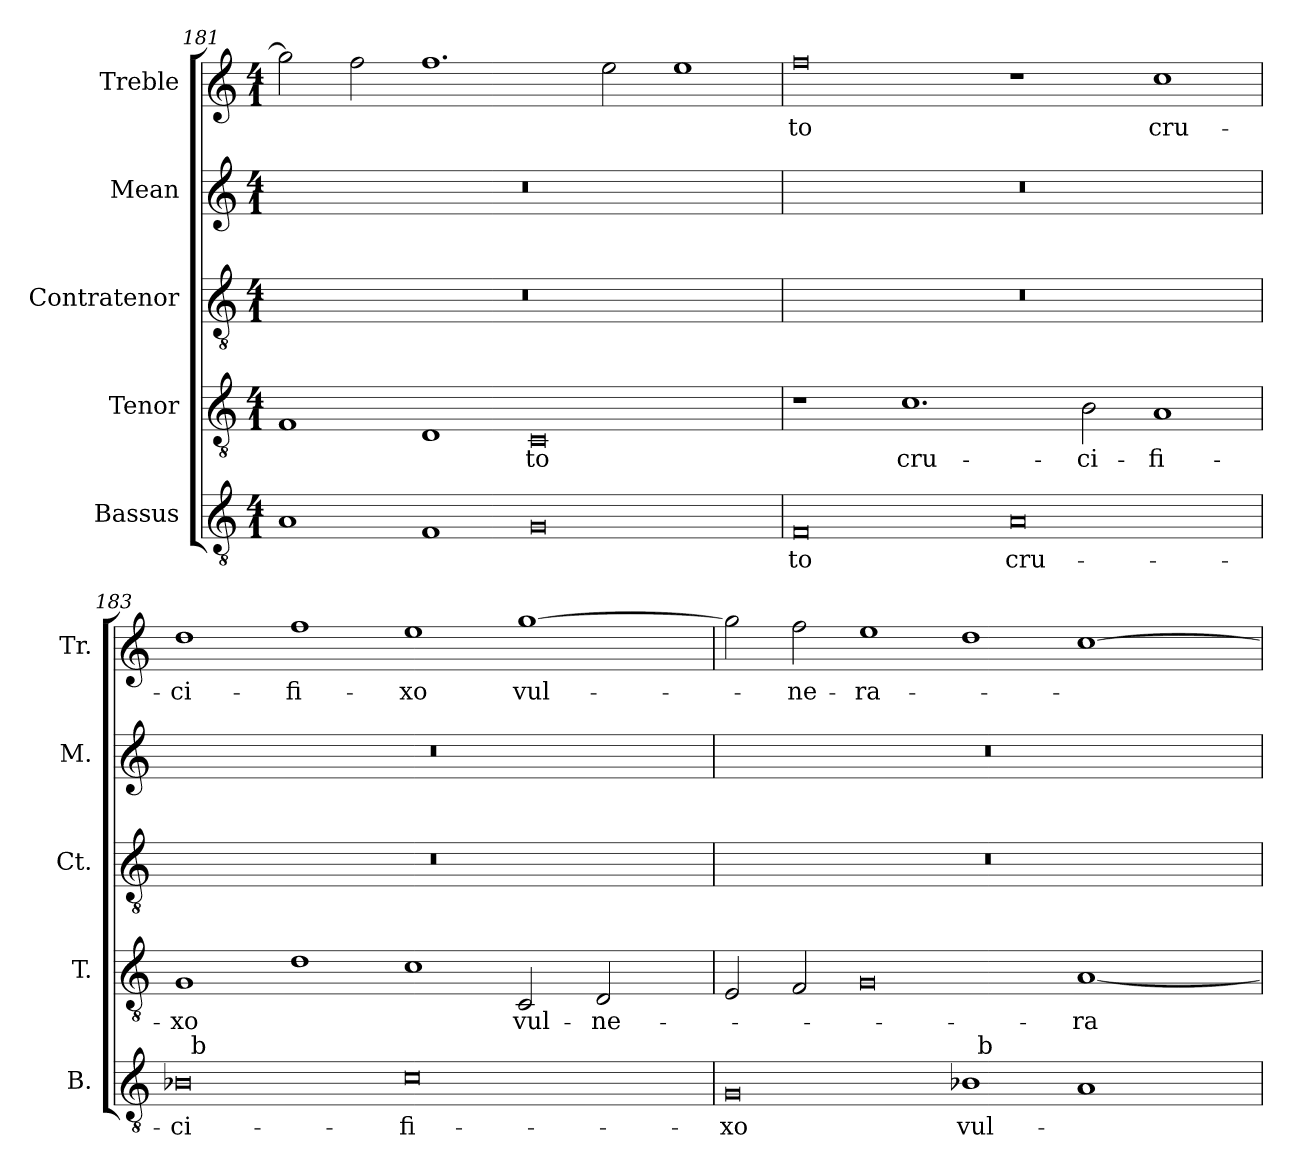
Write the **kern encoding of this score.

**kern	**text	**kern	**text	**kern	**kern	**kern	**text
*part5	*part5	*part4	*part4	*part3	*part2	*part1	*part1
*staff5	*staff5	*staff4	*staff4	*staff3	*staff2	*staff1	*staff1
*I"Bassus	*	*I"Tenor	*	*I"Contratenor	*I"Mean	*I"Treble	*
*I'B.	*	*I'T.	*	*I'Ct.	*I'M.	*I'Tr.	*
*clefGv2	*	*clefGv2	*	*clefGv2	*clefG2	*clefG2	*
*ITrd7c12	*	*ITrd7c12	*	*ITrd7c12	*	*	*
*k[]	*	*k[]	*	*k[]	*k[]	*k[]	*
*	*	*	*	*	*C:	*C:	*
*M4/1	*	*M4/1	*	*M4/1	*M4/1	*M4/1	*
=181	=181	=181	=181	=181	=181	=181	=181
!	!	!	!	!LO:N:vis=1	!LO:N:vis=1	!	!
1AAi	.	1FFi	.	00r	00r	2ggi\]	.
.	.	.	.	.	.	2ffi\	.
1FFi	.	1DDi	.	.	.	1.ffi	.
!	!	!	!LO:LY:b:color=#000000	!	!	!	!
0GGi	.	0CCi	-to	.	.	.	.
.	.	.	.	.	.	2eei\	.
.	.	.	.	.	.	1eei	.
!!LO:PB:g=z
=182	=182	=182	=182	=182	=182	=182	=182
!	!LO:LY:b:color=#000000	!	!	!LO:N:vis=1	!LO:N:vis=1	!	!
!	!	!	!	!	!	!	!LO:LY:b:color=#000000
0FFi	-to	1r	.	00r	00r	0ffi	-to
!	!	!	!LO:LY:b:color=#000000	!	!	!	!
.	.	1.Ci	cru-	.	.	.	.
!	!LO:LY:b:color=#000000	!	!	!	!	!	!
0AAi	cru-	.	.	.	.	1r	.
!	!	!	!LO:LY:b:color=#000000	!	!	!	!
.	.	2BBi\	-ci-	.	.	.	.
!	!	!	!LO:LY:b:color=#000000	!	!	!	!
!	!	!	!	!	!	!	!LO:LY:b:color=#000000
.	.	1AAi	-fi-	.	.	1cci	cru-
=183	=183	=183	=183	=183	=183	=183	=183
!	!LO:LY:b:color=#000000	!	!	!	!	!	!
!	!	!	!LO:LY:b:color=#000000	!LO:N:vis=1	!LO:N:vis=1	!	!
!	!	!	!	!	!	!	!LO:LY:b:color=#000000
*^	*	*	*	*	*	*	*
0BB-i	32ryy	-ci-	1GGi	-xo	00r	00r	1ddi	-ci-
.	256ryy	.	.	.	.	.	.	.
!	!LO:TX:a:t=b	!	!	!	!	!	!	!
.	1ryy	.	.	.	.	.	.	.
!	!	!	!	!	!	!	!	!LO:LY:b:color=#000000
.	.	.	1Di	.	.	.	1ffi	-fi-
.	1ryy	.	.	.	.	.	.	.
!	!	!LO:LY:b:color=#000000	!	!	!	!	!	!
!	!	!	!	!	!	!	!	!LO:LY:b:color=#000000
0Ci	.	-fi-	1Ci	.	.	.	1eei	-xo
.	1ryy	.	.	.	.	.	.	.
!	!	!	!	!LO:LY:b:color=#000000	!	!	!	!
!	!	!	!	!	!	!	!	!LO:LY:b:color=#000000
.	.	.	2CCi/	vul-	.	.	[>1ggi	vul-
.	2ryy	.	.	.	.	.	.	.
!	!	!	!	!LO:LY:b:color=#000000	!	!	!	!
.	.	.	2DDi/	-ne-	.	.	.	.
.	4ryy	.	.	.	.	.	.	.
.	8ryy	.	.	.	.	.	.	.
.	16ryy	.	.	.	.	.	.	.
.	64..ryy	.	.	.	.	.	.	.
=184	=184	=184	=184	=184	=184	=184	=184	=184
!	!	!LO:LY:b:color=#000000	!	!	!LO:N:vis=1	!LO:N:vis=1	!	!
0GGi	1ryy	-xo	2EEi/	.	00r	00r	2ggi\]	.
!	!	!	!	!	!	!	!	!LO:LY:b:color=#000000
.	.	.	2FFi/	.	.	.	2ffi\	-ne-
!	!	!	!	!	!	!	!	!LO:LY:b:color=#000000
.	1ryy	.	0GGi	.	.	.	1eei	-ra-
!	!	!LO:LY:b:color=#000000	!	!	!	!	!	!
1BB-i	32ryy	vul-	.	.	.	.	1ddi	.
.	256ryy	.	.	.	.	.	.	.
!	!LO:TX:a:t=b	!	!	!	!	!	!	!
.	1ryy	.	.	.	.	.	.	.
!	!	!	!	!LO:LY:b:color=#000000	!	!	!	!
1AAi	.	.	[<1AAi	-ra-	.	.	[>1cci	.
.	2ryy	.	.	.	.	.	.	.
.	4ryy	.	.	.	.	.	.	.
.	8ryy	.	.	.	.	.	.	.
.	16ryy	.	.	.	.	.	.	.
.	64..ryy	.	.	.	.	.	.	.
*v	*v	*	*	*	*	*	*	*
=	=	=	=	=	=	=	=
*-	*-	*-	*-	*-	*-	*-	*-
